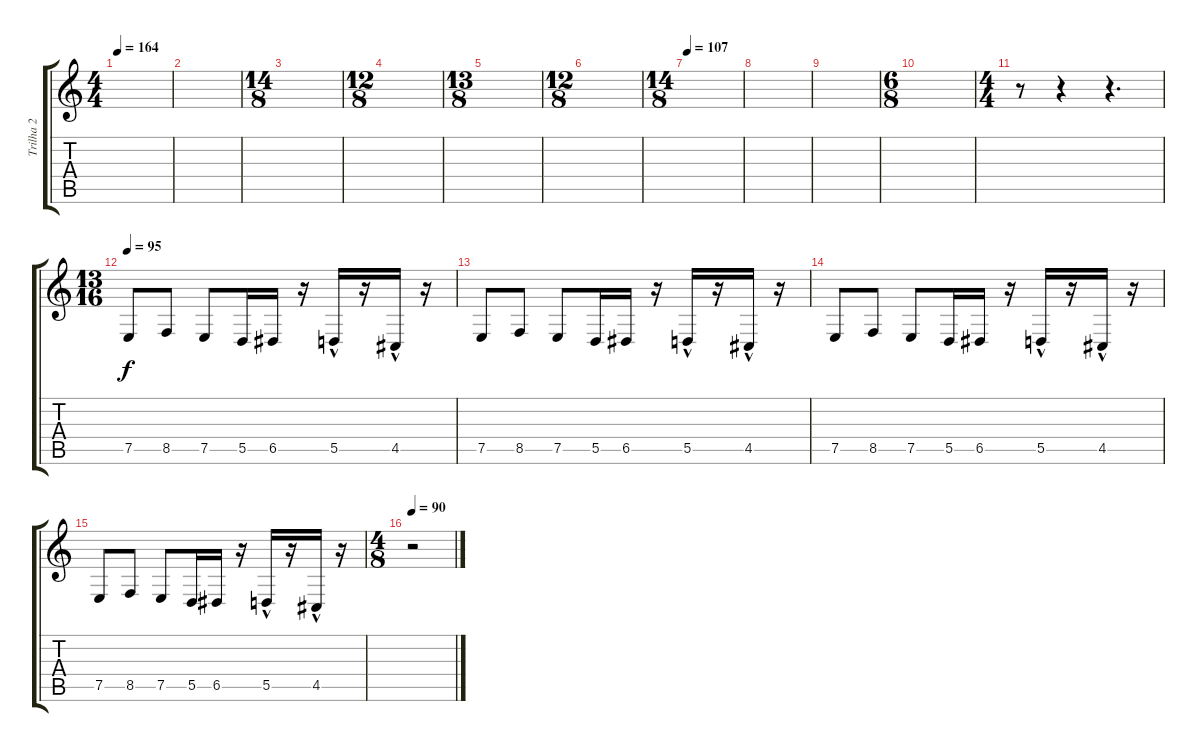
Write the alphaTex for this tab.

\track ("Trilha 2" "Trilha 2") {instrument acousticgrandpiano}
\staff {score tabs}
\tuning (E4 B3 G3 D3 A2 E2) {hide}
\ts (4 4)
\tempo 164
\tempo 87
\tempo 164
\clef g2
\ks c
|
|
\ts (14 8)
|
\ts (12 8)
|
\ts (13 8)
|
\ts (12 8)
|
\ts (14 8)
\tempo 107
|
|
|
\ts (6 8)
|
\ts (4 4)
r.8 r.4 r.4{d} |
\ts (13 16)
\tempo 95
7.5.8 8.5.8 7.5.8 5.5.16 6.5.16 r.16 5.5{hac}.16 r.16 4.5{hac}.16 r.16 |
7.5.8 8.5.8 7.5.8 5.5.16 6.5.16 r.16 5.5{hac}.16 r.16 4.5{hac}.16 r.16 |
7.5.8 8.5.8 7.5.8 5.5.16 6.5.16 r.16 5.5{hac}.16 r.16 4.5{hac}.16 r.16 |
7.5.8 8.5.8 7.5.8 5.5.16 6.5.16 r.16 5.5{hac}.16 r.16 4.5{hac}.16 r.16 |
\ts (4 8)
\tempo 90
r.2
